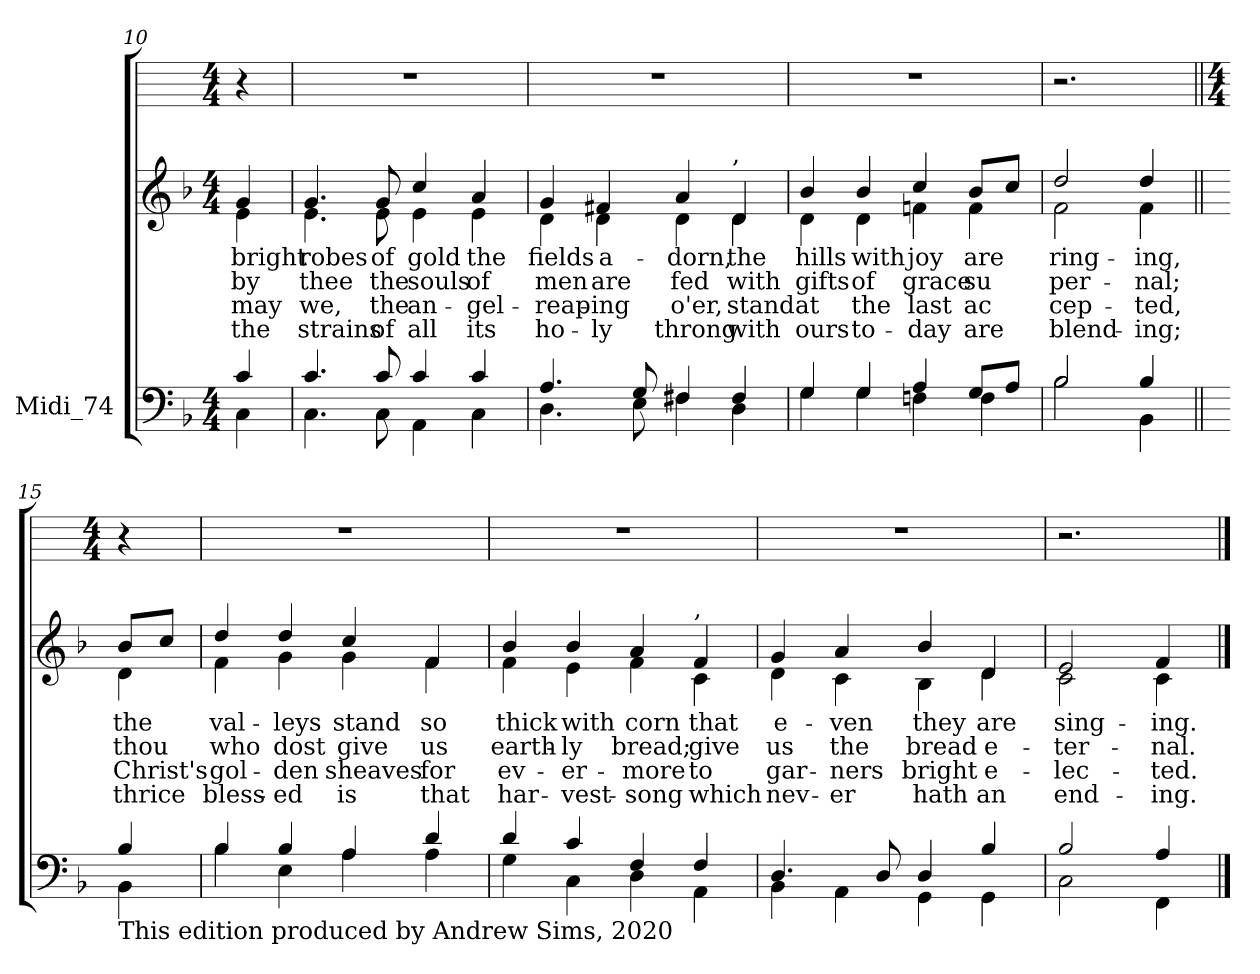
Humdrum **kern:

**kern	**kern	**text	**text	**text	**text	**kern
*part3	*part2	*part2	*part2	*part2	*part2	*part1
*staff3	*staff2	*staff2	*staff2	*staff2	*staff2	*staff1
*I"Midi_74	*	*	*	*	*	*
!!LO:LB:g=z
*clefF4	*clefG2	*	*	*	*	*
*k[b-]	*k[b-]	*	*	*	*	*
*F:	*F:	*	*	*	*	*
*M4/4	*M4/4	*	*	*	*	*M4/4
=10	=10	=10	=10	=10	=10	=10
*^	*	*	*	*	*	*
!	!	!	!LO:LY:b	!LO:LY:b	!LO:LY:b	!LO:LY:b	!
*	*	*^	*	*	*	*	*
4c/	4C\	4g/	4e\	bright	by	may	the	4r
=11	=11	=11	=11	=11	=11	=11	=11	=11
!	!	!	!	!LO:LY:b	!LO:LY:b	!LO:LY:b	!LO:LY:b	!
4.c/	4.C\	4.g/	4.e\	robes	thee	we,	strains	1r
!	!	!	!	!LO:LY:b	!LO:LY:b	!LO:LY:b	!LO:LY:b	!
8c/	8C\	8g/	8e\	of	the	the	of	.
!	!	!	!	!LO:LY:b	!LO:LY:b	!LO:LY:b	!LO:LY:b	!
4c/	4AA\	4cc/	4e\	gold	souls	an-	-all	.
!	!	!	!	!LO:LY:b	!LO:LY:b	!LO:LY:b	!LO:LY:b	!
4c/	4C\	4a/	4e\	the	of	gel-	-its	.
=12	=12	=12	=12	=12	=12	=12	=12	=12
!	!	!	!	!LO:LY:b	!LO:LY:b	!LO:LY:b	!LO:LY:b	!
4.A/	4.D\	4g/	4d\	fields	men	reap-	-ho-	1r
!	!	!	!	!LO:LY:b	!LO:LY:b	!LO:LY:b	!LO:LY:b	!
.	.	4f#X/	4d\	-a-	-are	ing	ly	.
8G/	8E\	.	.	.	.	.	.	.
!	!	!	!	!LO:LY:b	!LO:LY:b	!LO:LY:b	!LO:LY:b	!
4F#X/	4F#X\	4a/	4d\	dorn,	fed	o'er,	throng	.
!	!	!LO:TX:a:t=,	!	!	!	!	!	!
!	!	!	!	!LO:LY:b	!LO:LY:b	!LO:LY:b	!LO:LY:b	!
4F#/	4D\	4d/	4d\	the	with	stand	with	.
=13	=13	=13	=13	=13	=13	=13	=13	=13
!	!	!	!	!LO:LY:b	!LO:LY:b	!LO:LY:b	!LO:LY:b	!
4G/	4G\	4b-/	4d\	hills	gifts	at	ours	1r
!	!	!	!	!LO:LY:b	!LO:LY:b	!LO:LY:b	!LO:LY:b	!
4G/	4G\	4b-/	4d\	with	of	the	to-	.
!	!	!	!	!LO:LY:b	!LO:LY:b	!LO:LY:b	!LO:LY:b	!
4A/	4Fn\	4cc/	4fn\	-joy	grace	last	day	.
!	!	!	!	!LO:LY:b	!LO:LY:b	!LO:LY:b	!LO:LY:b	!
8G/L	4F\	8b-/L	4f\	are	su	ac	are	.
8A/J	.	8cc/J	.	.	.	.	.	.
=14	=14	=14	=14	=14	=14	=14	=14	=14
!	!	!	!	!LO:LY:b	!LO:LY:b	!LO:LY:b	!LO:LY:b	!
2B-/	2B-\	2dd/	2f\	ring-	-per-	-cep-	-blend-	2.r
!	!	!	!	!LO:LY:b	!LO:LY:b	!LO:LY:b	!LO:LY:b	!
4B-/	4BB-\	4dd/	4f\	-ing,	nal;	ted,	ing;	.
!!LO:LB:g=z
=15||	=15||	=15||	=15||	=15||	=15||	=15||	=15||	=15||
*	*	*	*	*	*	*	*	*M4/4
!LO:TX:b:t=This edition produced by Andrew Sims, 2020	!	!	!	!	!	!	!	!
!	!	!	!	!LO:LY:b	!LO:LY:b	!LO:LY:b	!LO:LY:b	!
4B-/	4BB-\	8b-/L	4d\	the	thou	Christ's	thrice	4r
.	.	8cc/J	.	.	.	.	.	.
=16	=16	=16	=16	=16	=16	=16	=16	=16
!	!	!	!	!LO:LY:b	!LO:LY:b	!LO:LY:b	!LO:LY:b	!
4B-/	4B-\	4dd/	4f\	val-	-who	gol-	-bless-	1r
!	!	!	!	!LO:LY:b	!LO:LY:b	!LO:LY:b	!LO:LY:b	!
4B-/	4E\	4dd/	4g\	-leys	dost	den	ed	.
!	!	!	!	!LO:LY:b	!LO:LY:b	!LO:LY:b	!LO:LY:b	!
4A/	4A\	4cc/	4g\	stand	give	sheaves	is	.
!	!	!	!	!LO:LY:b	!LO:LY:b	!LO:LY:b	!LO:LY:b	!
4d/	4A\	4f/	4f\	so	us	for	that	.
=17	=17	=17	=17	=17	=17	=17	=17	=17
!	!	!	!	!LO:LY:b	!LO:LY:b	!LO:LY:b	!LO:LY:b	!
4d/	4G\	4b-/	4f\	thick	earth-	-ev-	-har-	1r
!	!	!	!	!LO:LY:b	!LO:LY:b	!LO:LY:b	!LO:LY:b	!
4c/	4C\	4b-/	4e\	-with	ly	er-	-vest-	.
!	!	!	!	!LO:LY:b	!LO:LY:b	!LO:LY:b	!LO:LY:b	!
4F/	4D\	4a/	4f\	-corn	bread;	more	song	.
!	!	!LO:TX:a:t=,	!	!	!	!	!	!
!	!	!	!	!LO:LY:b	!LO:LY:b	!LO:LY:b	!LO:LY:b	!
4F/	4AA\	4f/	4c\	that	give	to	which	.
=18	=18	=18	=18	=18	=18	=18	=18	=18
!	!	!	!	!LO:LY:b	!LO:LY:b	!LO:LY:b	!LO:LY:b	!
4.D/	4BB-\	4g/	4d\	e-	-us	gar-	-nev-	1r
!	!	!	!	!LO:LY:b	!LO:LY:b	!LO:LY:b	!LO:LY:b	!
.	4AA\	4a/	4c\	-ven	the	ners	er	.
8D/	.	.	.	.	.	.	.	.
!	!	!	!	!LO:LY:b	!LO:LY:b	!LO:LY:b	!LO:LY:b	!
4D/	4GG\	4b-/	4B-\	they	bread	bright	hath	.
!	!	!	!	!LO:LY:b	!LO:LY:b	!LO:LY:b	!LO:LY:b	!
4B-/	4GG\	4d/	4d\	are	e-	-e-	-an	.
=19	=19	=19	=19	=19	=19	=19	=19	=19
!	!	!	!	!LO:LY:b	!LO:LY:b	!LO:LY:b	!LO:LY:b	!
2B-/	2C\	2e/	2c\	sing-	-ter-	-lec-	-end-	2.r
!	!	!	!	!LO:LY:b	!LO:LY:b	!LO:LY:b	!LO:LY:b	!
4A/	4FF\	4f/	4c\	-ing.	nal.	ted.	ing.	.
*v	*v	*	*	*	*	*	*	*
*	*v	*v	*	*	*	*	*
==	==	==	==	==	==	==
*-	*-	*-	*-	*-	*-	*-
